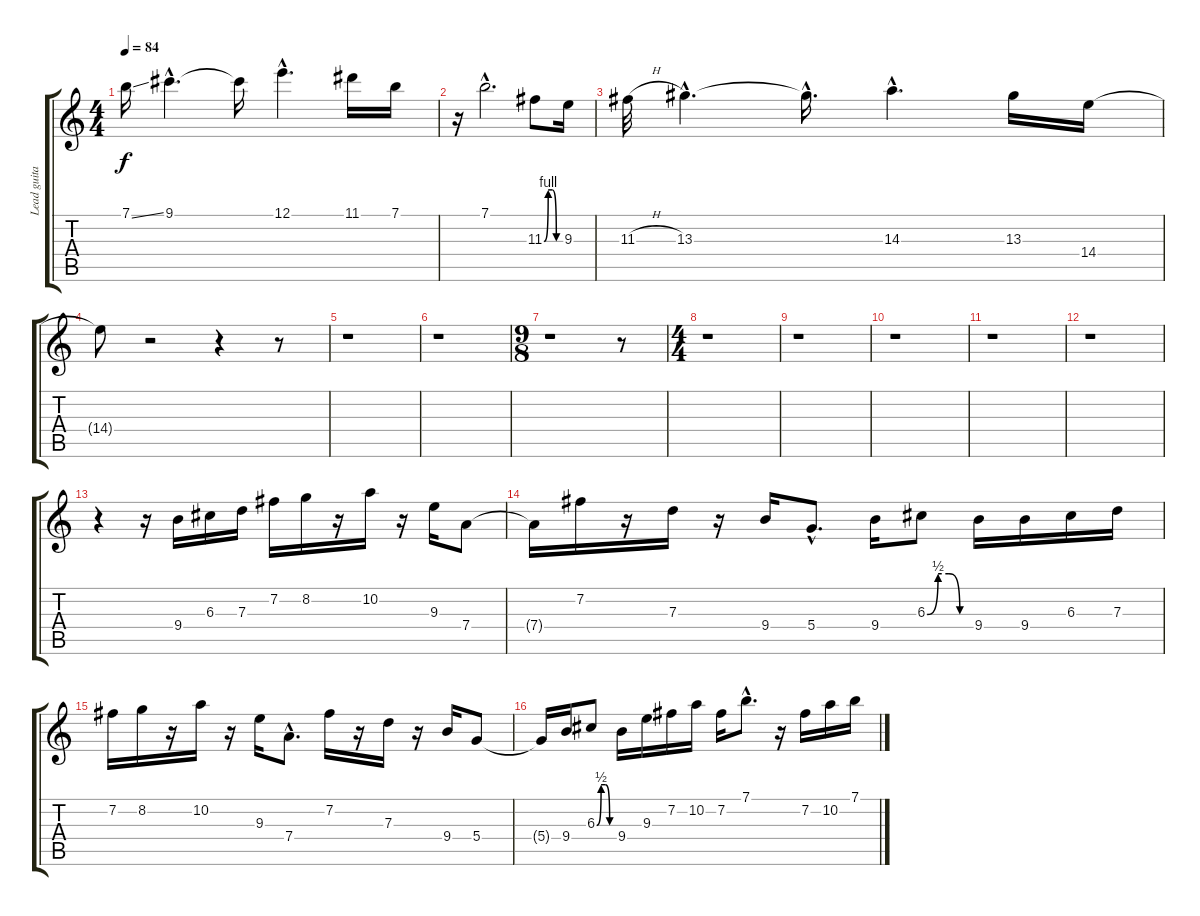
\track ("Lead guitar (Steve morse)" "Lead guita") {instrument distortionguitar}
\staff {score tabs}
\tuning (E4 B3 G3 D3 A2 E2) {hide}
\ts (4 4)
\tempo 84
\clef g2
\ks c
7.1{ss}.16{dy f} 9.1{hac}.4{d} 9.1{t}.16 12.1{hac}.4{d} 11.1.16 7.1.16 |
r.16 7.1{hac}.2{d} 11.3{be (custom 0 0 15 4 30 4 45 0 60 0)}.8 9.3.16 |
11.3{h}.32 13.3{hac}.4{d} 13.3{hac t}.16{d} 14.3{hac}.4{d} 13.3.16 14.4.16 |
14.4{t}.8 r.2 r.4 r.8 |
r.1 |
r.1 |
\ts (9 8)
r.1 r.8 |
\ts (4 4)
r.1 |
r.1 |
r.1 |
r.1 |
r.1 |
r.4 r.16 9.4.16 6.3.16 7.3.16 7.2.16 8.2.16 r.16 10.2.16 r.16 9.3.16 7.4.8 |
7.4{t}.16 7.2.16 r.16 7.3.16 r.16 9.4.16 5.4{hac}.8{d} 9.4.16 6.3{be (custom 0 0 15 2 30 2 45 0 60 0)}.8 9.4.16 9.4.16 6.3.16 7.3.16 |
7.2.16 8.2.16 r.16 10.2.16 r.16 9.3.16 7.4{hac}.8{d} 7.2.16 r.16 7.3.16 r.16 9.4.16 5.4.8 |
5.4{t}.16 9.4.16 6.3{be (custom 0 0 15 2 30 2 45 0 60 0)}.8 9.4.16 9.3.16 7.2.16 10.2.16 7.2.16 7.1{hac}.8{d} r.16 7.2.16 10.2.16 7.1.16
